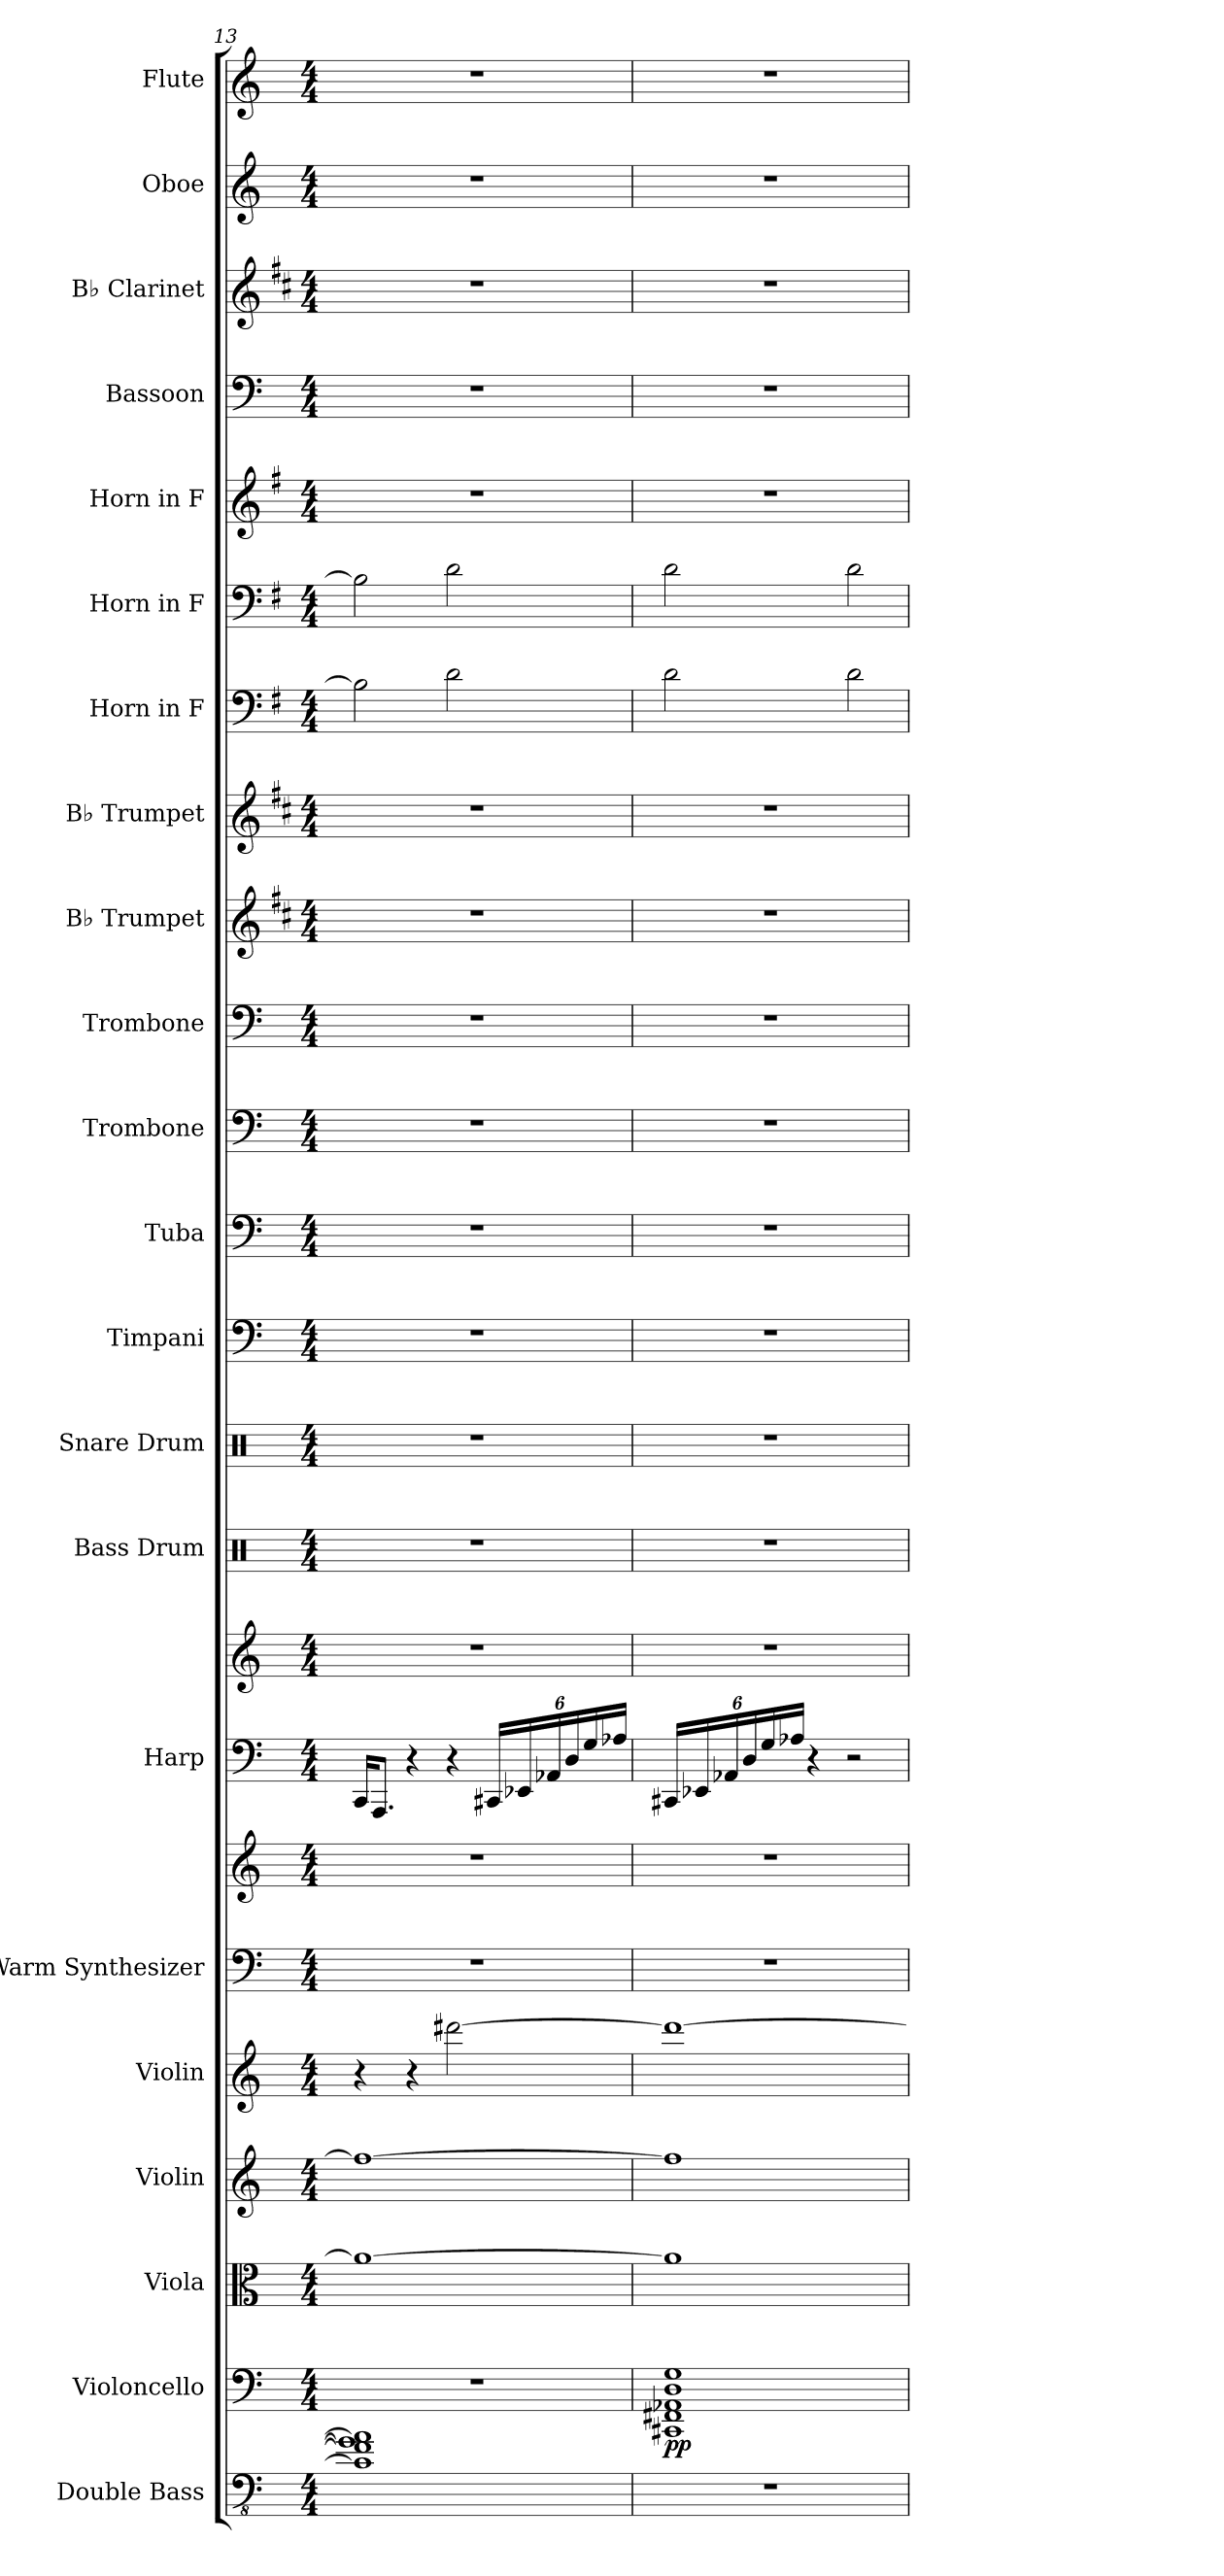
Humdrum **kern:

**kern	**kern	**dynam	**kern	**kern	**kern	**kern	**kern	**kern	**kern	**kern	**kern	**kern	**kern	**kern	**kern	**kern	**kern	**kern	**kern	**kern	**kern	**kern	**kern	**kern
*part22	*part21	*part21	*part20	*part19	*part18	*part17	*part17	*part16	*part16	*part15	*part14	*part13	*part12	*part11	*part10	*part9	*part8	*part7	*part6	*part5	*part4	*part3	*part2	*part1
*staff24	*staff23	*staff23	*staff22	*staff21	*staff20	*staff19	*staff18	*staff17	*staff16	*staff15	*staff14	*staff13	*staff12	*staff11	*staff10	*staff9	*staff8	*staff7	*staff6	*staff5	*staff4	*staff3	*staff2	*staff1
*I"Double Bass	*I"Violoncello	*	*I"Viola	*I"Violin	*I"Violin	*I"Warm Synthesizer	*	*I"Harp	*	*I"Bass Drum	*I"Snare Drum	*I"Timpani	*I"Tuba	*I"Trombone	*I"Trombone	*I"B♭ Trumpet	*I"B♭ Trumpet	*I"Horn in F	*I"Horn in F	*I"Horn in F	*I"Bassoon	*I"B♭ Clarinet	*I"Oboe	*I"Flute
*I'Db.	*I'Vc.	*	*I'Vla.	*I'Vln.	*I'Vln.	*I'Synth.	*	*I'Hrp.	*	*I'B. Dr.	*I'Sn. Dr.	*I'Timp.	*I'Tba.	*I'Tbn.	*I'Tbn.	*I'B♭ Tpt.	*I'B♭ Tpt.	*	*	*	*I'Bsn.	*I'B♭ Cl.	*I'Ob.	*I'Fl.
*clefFv4	*clefF4	*	*clefC3	*clefG2	*clefG2	*clefF4	*clefG2	*clefF4	*clefG2	*clefX	*clefX	*clefF4	*clefF4	*clefF4	*clefF4	*clefG2	*clefG2	*clefF4	*clefF4	*clefG2	*clefF4	*clefG2	*clefG2	*clefG2
*ITrd7c12	*	*	*	*	*	*	*	*	*	*	*	*	*	*	*	*ITrd1c2	*ITrd1c2	*ITrd4c7	*ITrd4c7	*ITrd4c7	*	*ITrd1c2	*	*
*k[]	*k[]	*	*k[]	*k[]	*k[]	*k[]	*k[]	*k[]	*k[]	*k[]	*k[]	*k[]	*k[]	*k[]	*k[]	*k[]	*k[]	*k[]	*k[]	*k[]	*k[]	*k[]	*k[]	*k[]
*M4/4	*M4/4	*	*M4/4	*M4/4	*M4/4	*M4/4	*M4/4	*M4/4	*M4/4	*M4/4	*M4/4	*M4/4	*M4/4	*M4/4	*M4/4	*M4/4	*M4/4	*M4/4	*M4/4	*M4/4	*M4/4	*M4/4	*M4/4	*M4/4
=13	=13	=13	=13	=13	=13	=13	=13	=13	=13	=13	=13	=13	=13	=13	=13	=13	=13	=13	=13	=13	=13	=13	=13	=13
1CC#] 1FF#] 1GG#] 1AA]	1r	.	1a_	1ff_	4r	1r	1r	16CC/KL	1r	1r	1r	1r	1r	1r	1r	1r	1r	2E\]	2E\]	1r	1r	1r	1r	1r
.	.	.	.	.	.	.	.	8.AAA/J	.	.	.	.	.	.	.	.	.	.	.	.	.	.	.	.
.	.	.	.	.	4r	.	.	4r	.	.	.	.	.	.	.	.	.	.	.	.	.	.	.	.
.	.	.	.	.	[2ddd#X\	.	.	4r	.	.	.	.	.	.	.	.	.	2G\	2G\	.	.	.	.	.
*	*	*	*	*	*	*	*	*Xbrackettup	*	*	*	*	*	*	*	*	*	*	*	*	*	*	*	*
.	.	.	.	.	.	.	.	24CC#X/LL	.	.	.	.	.	.	.	.	.	.	.	.	.	.	.	.
.	.	.	.	.	.	.	.	24EE-X/	.	.	.	.	.	.	.	.	.	.	.	.	.	.	.	.
.	.	.	.	.	.	.	.	24AA-X/	.	.	.	.	.	.	.	.	.	.	.	.	.	.	.	.
.	.	.	.	.	.	.	.	24D/	.	.	.	.	.	.	.	.	.	.	.	.	.	.	.	.
.	.	.	.	.	.	.	.	24G/	.	.	.	.	.	.	.	.	.	.	.	.	.	.	.	.
.	.	.	.	.	.	.	.	24A-X/JJ	.	.	.	.	.	.	.	.	.	.	.	.	.	.	.	.
=14	=14	=14	=14	=14	=14	=14	=14	=14	=14	=14	=14	=14	=14	=14	=14	=14	=14	=14	=14	=14	=14	=14	=14	=14
!	!	!LO:DY:b	!	!	!	!	!	!	!	!	!	!	!	!	!	!	!	!	!	!	!	!	!	!
1r	1CC#X 1FF#X 1AA-X 1D 1G	pp	1a]	1ff]	1ddd#_	1r	1r	24CC#X/LL	1r	1r	1r	1r	1r	1r	1r	1r	1r	2G\	2G\	1r	1r	1r	1r	1r
.	.	.	.	.	.	.	.	24EE-X/	.	.	.	.	.	.	.	.	.	.	.	.	.	.	.	.
.	.	.	.	.	.	.	.	24AA-X/	.	.	.	.	.	.	.	.	.	.	.	.	.	.	.	.
.	.	.	.	.	.	.	.	24D/	.	.	.	.	.	.	.	.	.	.	.	.	.	.	.	.
.	.	.	.	.	.	.	.	24G/	.	.	.	.	.	.	.	.	.	.	.	.	.	.	.	.
.	.	.	.	.	.	.	.	24A-X/JJ	.	.	.	.	.	.	.	.	.	.	.	.	.	.	.	.
.	.	.	.	.	.	.	.	4r	.	.	.	.	.	.	.	.	.	.	.	.	.	.	.	.
.	.	.	.	.	.	.	.	2r	.	.	.	.	.	.	.	.	.	2G\	2G\	.	.	.	.	.
=	=	=	=	=	=	=	=	=	=	=	=	=	=	=	=	=	=	=	=	=	=	=	=	=
*-	*-	*-	*-	*-	*-	*-	*-	*-	*-	*-	*-	*-	*-	*-	*-	*-	*-	*-	*-	*-	*-	*-	*-	*-
